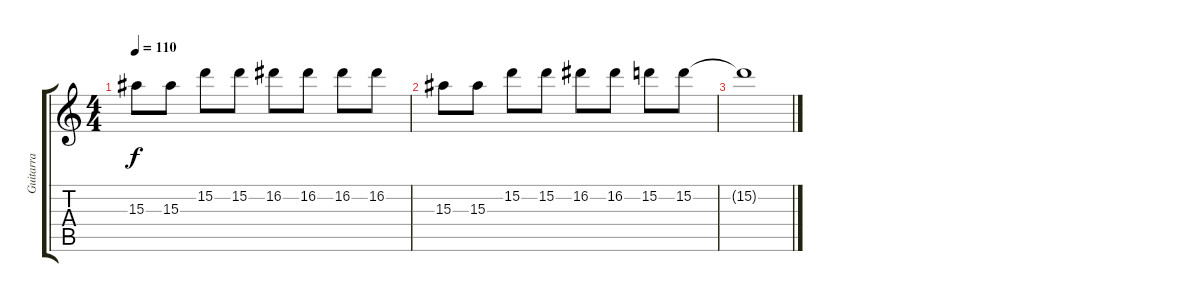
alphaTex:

\track ("Guitarra" "Guitarra") {instrument distortionguitar}
\staff {score tabs}
\tuning (E4 B3 G3 D3 A2 E2) {hide}
\ts (4 4)
\tempo 110
\clef g2
\ks c
15.3.8{dy f} 15.3.8 15.2.8 15.2.8 16.2.8 16.2.8 16.2.8 16.2.8 |
15.3.8 15.3.8 15.2.8 15.2.8 16.2.8 16.2.8 15.2.8 15.2.8 |
15.2{t}.1
